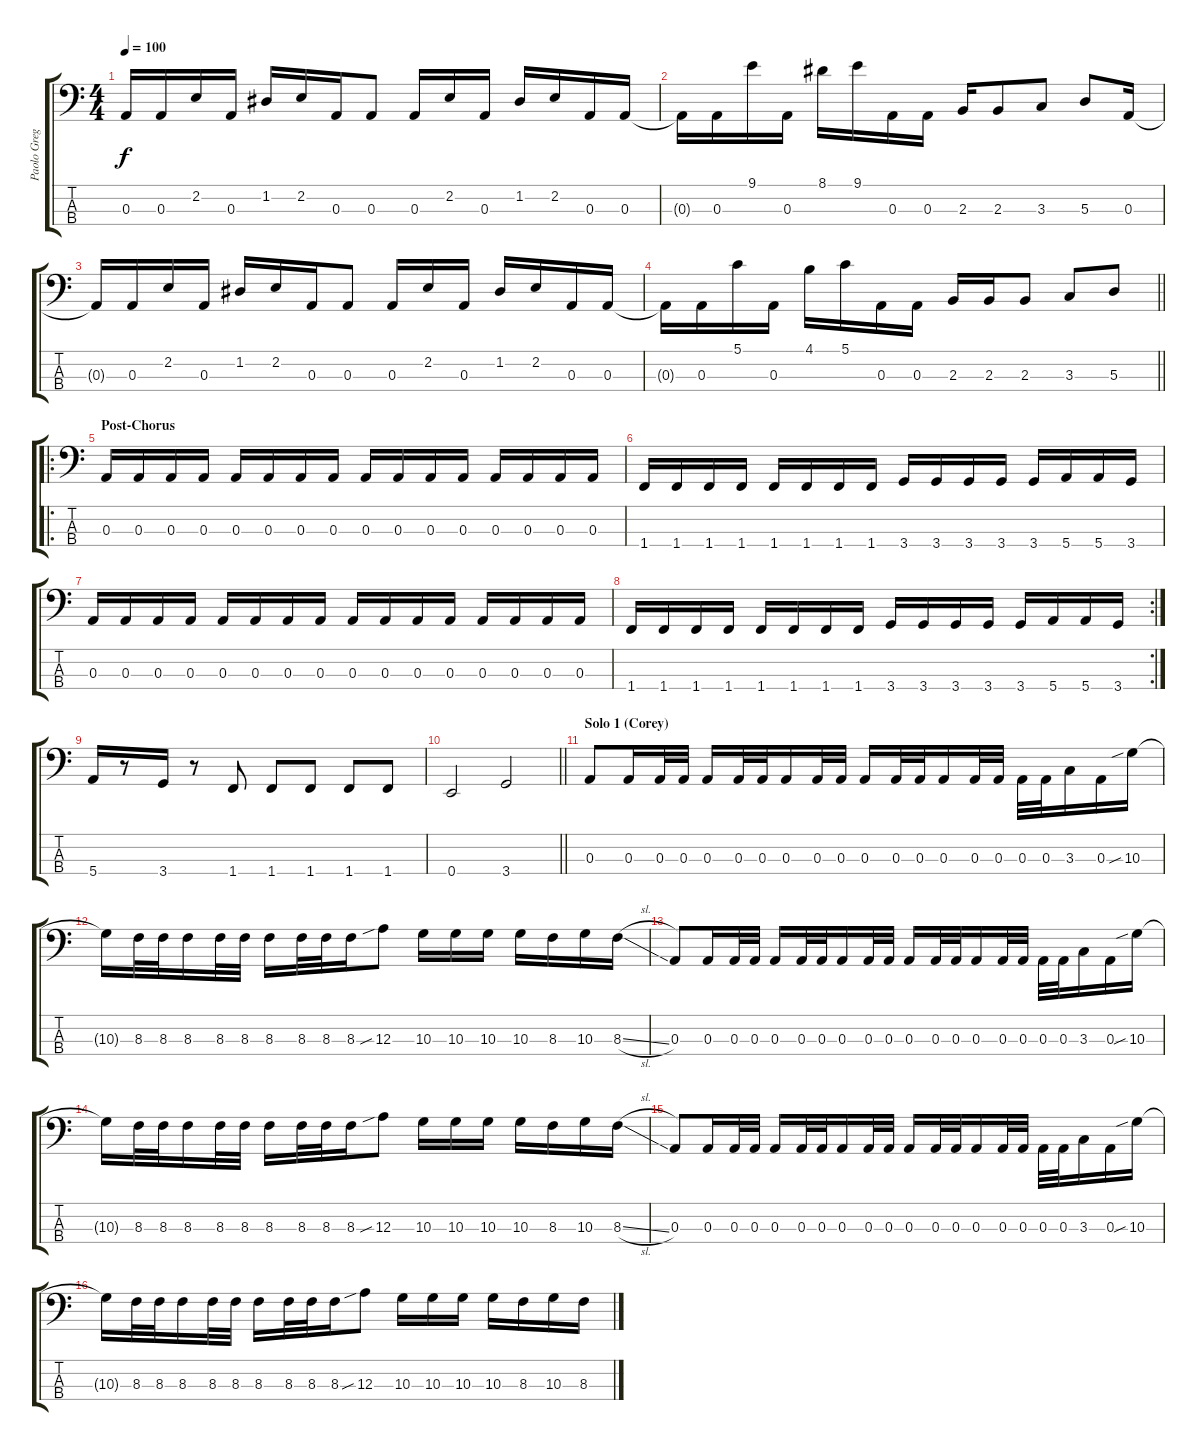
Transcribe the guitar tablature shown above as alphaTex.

\track ("Paolo Gregoletto" "Paolo Greg") {instrument electricbassfinger}
\staff {score tabs}
\tuning (G2 D2 A1 E1) {hide}
\ts (4 4)
\tempo 100
\clef f4
\ks c
0.3{t}.16{dy f} 0.3.16 2.2.16 0.3.16 1.2.16 2.2.16 0.3.16 0.3.8 0.3.16 2.2.16 0.3.16 1.2.16 2.2.16 0.3.16 0.3.16 |
0.3{t}.16 0.3.16 9.1.16 0.3.16 8.1.16 9.1.16 0.3.16 0.3.16 2.3.16 2.3.8 3.3.8 5.3.8 0.3.16 |
0.3{t}.16 0.3.16 2.2.16 0.3.16 1.2.16 2.2.16 0.3.16 0.3.8 0.3.16 2.2.16 0.3.16 1.2.16 2.2.16 0.3.16 0.3.16 |
\barLineRight lightlight
0.3{t}.16 0.3.16 5.1.16 0.3.16 4.1.16 5.1.16 0.3.16 0.3.16 2.3.16 2.3.16 2.3.8 3.3.8 5.3.8 |
\ro
\section ("" "Post-Chorus")
0.3.16 0.3.16 0.3.16 0.3.16 0.3.16 0.3.16 0.3.16 0.3.16 0.3.16 0.3.16 0.3.16 0.3.16 0.3.16 0.3.16 0.3.16 0.3.16 |
1.4.16 1.4.16 1.4.16 1.4.16 1.4.16 1.4.16 1.4.16 1.4.16 3.4.16 3.4.16 3.4.16 3.4.16 3.4.16 5.4.16 5.4.16 3.4.16 |
0.3.16 0.3.16 0.3.16 0.3.16 0.3.16 0.3.16 0.3.16 0.3.16 0.3.16 0.3.16 0.3.16 0.3.16 0.3.16 0.3.16 0.3.16 0.3.16 |
\rc 2
1.4.16 1.4.16 1.4.16 1.4.16 1.4.16 1.4.16 1.4.16 1.4.16 3.4.16 3.4.16 3.4.16 3.4.16 3.4.16 5.4.16 5.4.16 3.4.16 |
5.4.16 r.8 3.4.16 r.8 1.4.8 1.4.8 1.4.8 1.4.8 1.4.8 |
\barLineRight lightlight
0.4.2 3.4.2 |
\section ("" "Solo 1 (Corey)")
0.3.8 0.3.16 0.3.32 0.3.32 0.3.16 0.3.32 0.3.32 0.3.16 0.3.32 0.3.32 0.3.16 0.3.32 0.3.32 0.3.16 0.3.32 0.3.32 0.3.32 0.3.32 3.3.16 0.3.16 10.3{sib}.16 |
10.3{t}.16 8.3.32 8.3.32 8.3.16 8.3.32 8.3.32 8.3.16 8.3.32 8.3.32 8.3.16 12.3{sib}.8 10.3.16 10.3.16 10.3.16 10.3.16 8.3.16 10.3.16 8.3{sl}.16 |
0.3.8 0.3.16 0.3.32 0.3.32 0.3.16 0.3.32 0.3.32 0.3.16 0.3.32 0.3.32 0.3.16 0.3.32 0.3.32 0.3.16 0.3.32 0.3.32 0.3.32 0.3.32 3.3.16 0.3.16 10.3{sib}.16 |
10.3{t}.16 8.3.32 8.3.32 8.3.16 8.3.32 8.3.32 8.3.16 8.3.32 8.3.32 8.3.16 12.3{sib}.8 10.3.16 10.3.16 10.3.16 10.3.16 8.3.16 10.3.16 8.3{sl}.16 |
0.3.8{beam Up} 0.3.16{beam Up} 0.3.32{beam Up} 0.3.32{beam Up} 0.3.16 0.3.32 0.3.32 0.3.16 0.3.32 0.3.32 0.3.16 0.3.32 0.3.32 0.3.16 0.3.32 0.3.32 0.3.32 0.3.32 3.3.16 0.3.16 10.3{sib}.16 |
10.3{t}.16 8.3.32 8.3.32 8.3.16 8.3.32 8.3.32 8.3.16 8.3.32 8.3.32 8.3.16 12.3{sib}.8 10.3.16 10.3.16 10.3.16 10.3.16 8.3.16 10.3.16 8.3.16
